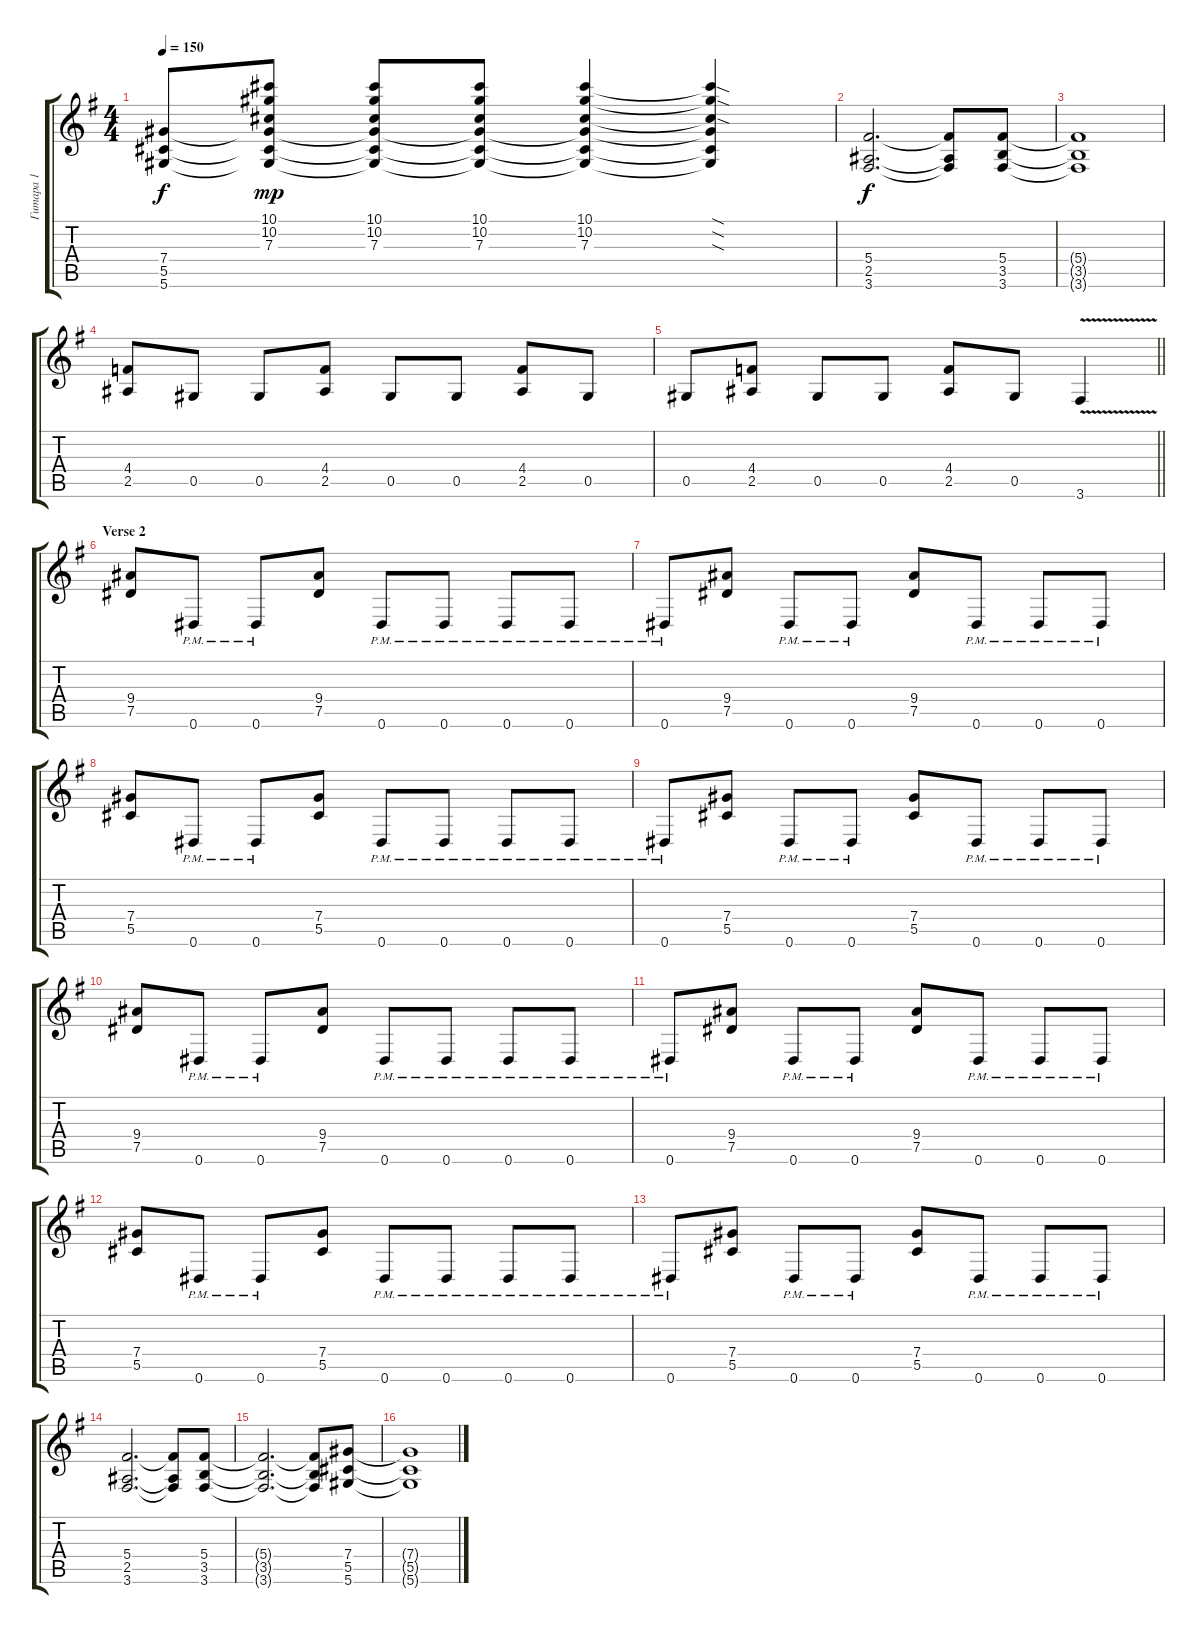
\track ("Гитара 1" "Гитара 1") {instrument distortionguitar}
\staff {score tabs}
\tuning (Eb4 Bb3 Gb3 Db3 Ab2 Eb2) {hide}
\ts (4 4)
\tempo 150
\clef g2
\ks eminor
(7.4{t} 5.5{t} 5.6{t}).8{dy f} (10.1 10.2 7.3 7.4{t} 5.5{t} 5.6{t}).8{dy mp} (10.1 10.2 7.3 7.4{t} 5.5{t} 5.6{t}).8 (10.1 10.2 7.3 7.4{t} 5.5{t} 5.6{t}).8 (10.1 10.2 7.3 7.4{t} 5.5{t} 5.6{t}).4 (10.1{sod t} 10.2{sod t} 7.3{sod t} 7.4{t} 5.5{t} 5.6{t}).4 |
(5.4 2.5 3.6).2{d dy f} (5.4{t} 2.5{t} 3.6{t}).8 (5.4 3.5 3.6).8 |
(5.4{t} 3.5{t} 3.6{t}).1 |
(4.4 2.5).8 0.5.8 0.5.8 (4.4 2.5).8 0.5.8 0.5.8 (4.4 2.5).8 0.5.8 |
\barLineRight lightlight
0.5.8 (4.4 2.5).8 0.5.8 0.5.8 (4.4 2.5).8 0.5.8 3.6{v}.4 |
\section ("" "Verse 2")
(9.4 7.5).8 0.6{pm}.8 0.6{pm}.8 (9.4 7.5).8 0.6{pm}.8 0.6{pm}.8 0.6{pm}.8 0.6{pm}.8 |
0.6{pm}.8 (9.4 7.5).8 0.6{pm}.8 0.6{pm}.8 (9.4 7.5).8 0.6{pm}.8 0.6{pm}.8 0.6{pm}.8 |
(7.4 5.5).8 0.6{pm}.8 0.6{pm}.8 (7.4 5.5).8 0.6{pm}.8 0.6{pm}.8 0.6{pm}.8 0.6{pm}.8 |
0.6{pm}.8 (7.4 5.5).8 0.6{pm}.8 0.6{pm}.8 (7.4 5.5).8 0.6{pm}.8 0.6{pm}.8 0.6{pm}.8 |
(9.4 7.5).8 0.6{pm}.8 0.6{pm}.8 (9.4 7.5).8 0.6{pm}.8 0.6{pm}.8 0.6{pm}.8 0.6{pm}.8 |
0.6{pm}.8 (9.4 7.5).8 0.6{pm}.8 0.6{pm}.8 (9.4 7.5).8 0.6{pm}.8 0.6{pm}.8 0.6{pm}.8 |
(7.4 5.5).8 0.6{pm}.8 0.6{pm}.8 (7.4 5.5).8 0.6{pm}.8 0.6{pm}.8 0.6{pm}.8 0.6{pm}.8 |
0.6{pm}.8 (7.4 5.5).8 0.6{pm}.8 0.6{pm}.8 (7.4 5.5).8 0.6{pm}.8 0.6{pm}.8 0.6{pm}.8 |
(5.4 2.5 3.6).2{d} (5.4{t} 2.5{t} 3.6{t}).8 (5.4 3.5 3.6).8 |
(5.4{t} 3.5{t} 3.6{t}).2{d} (5.4{t} 3.5{t} 3.6{t}).8 (7.4 5.5 5.6).8 |
(7.4{t} 5.5{t} 5.6{t}).1
